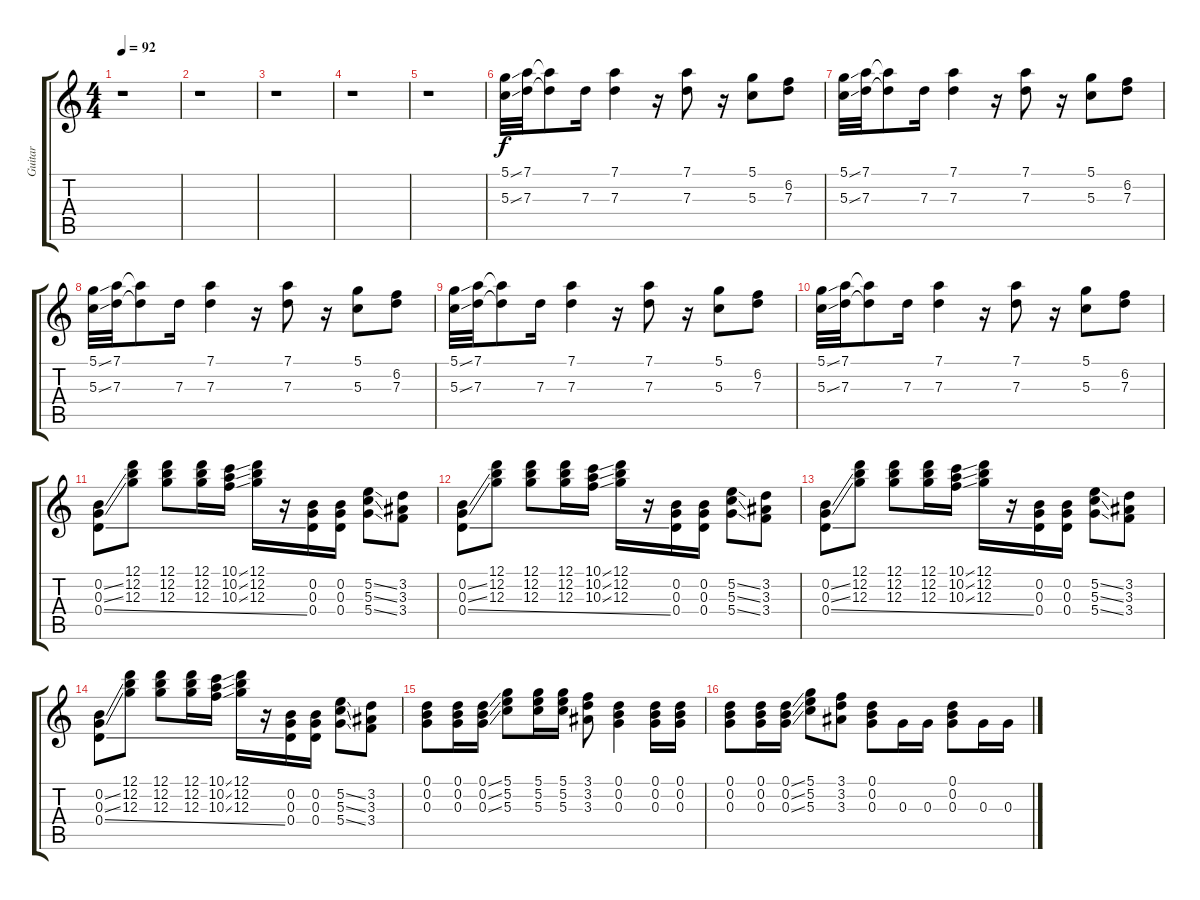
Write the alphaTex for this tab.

\track ("Guitar" "Guitar") {instrument acousticguitarsteel}
\staff {score tabs}
\tuning (D4 B3 G3 D3 A2 E2) {hide}
\ts (4 4)
\tempo 92
\clef g2
\ks c
r.1{dy f instrument acousticguitarsteel} |
r.1 |
r.1 |
r.1 |
r.1 |
(5.1{ss} 5.3{ss}).32 (7.1 7.3).32 (7.1{t} 7.3{t}).8 7.3.16 (7.1 7.3).4 r.16 (7.1 7.3).8 r.16 (5.1 5.3).8 (6.2 7.3).8 |
(5.1{ss} 5.3{ss}).32 (7.1 7.3).32 (7.1{t} 7.3{t}).8 7.3.16 (7.1 7.3).4 r.16 (7.1 7.3).8 r.16 (5.1 5.3).8 (6.2 7.3).8 |
(5.1{ss} 5.3{ss}).32 (7.1 7.3).32 (7.1{t} 7.3{t}).8 7.3.16 (7.1 7.3).4 r.16 (7.1 7.3).8 r.16 (5.1 5.3).8 (6.2 7.3).8 |
(5.1{ss} 5.3{ss}).32 (7.1 7.3).32 (7.1{t} 7.3{t}).8 7.3.16 (7.1 7.3).4 r.16 (7.1 7.3).8 r.16 (5.1 5.3).8 (6.2 7.3).8 |
(5.1{ss} 5.3{ss}).32 (7.1 7.3).32 (7.1{t} 7.3{t}).8 7.3.16 (7.1 7.3).4 r.16 (7.1 7.3).8 r.16 (5.1 5.3).8 (6.2 7.3).8 |
(0.2{ss} 0.3{ss} 0.4{ss}).8 (12.1 12.2 12.3).8 (12.1 12.2 12.3).8 (12.1 12.2 12.3).16 (10.1{ss} 10.2{ss} 10.3{ss}).16 (12.1 12.2 12.3).16 r.16 (0.2 0.3 0.4).16 (0.2 0.3 0.4).16 (5.2{ss} 5.3{ss} 5.4{ss}).8 (3.2 3.3 3.4).8 |
(0.2{ss} 0.3{ss} 0.4{ss}).8 (12.1 12.2 12.3).8 (12.1 12.2 12.3).8 (12.1 12.2 12.3).16 (10.1{ss} 10.2{ss} 10.3{ss}).16 (12.1 12.2 12.3).16 r.16 (0.2 0.3 0.4).16 (0.2 0.3 0.4).16 (5.2{ss} 5.3{ss} 5.4{ss}).8 (3.2 3.3 3.4).8 |
(0.2{ss} 0.3{ss} 0.4{ss}).8 (12.1 12.2 12.3).8 (12.1 12.2 12.3).8 (12.1 12.2 12.3).16 (10.1{ss} 10.2{ss} 10.3{ss}).16 (12.1 12.2 12.3).16 r.16 (0.2 0.3 0.4).16 (0.2 0.3 0.4).16 (5.2{ss} 5.3{ss} 5.4{ss}).8 (3.2 3.3 3.4).8 |
(0.2{ss} 0.3{ss} 0.4{ss}).8 (12.1 12.2 12.3).8 (12.1 12.2 12.3).8 (12.1 12.2 12.3).16 (10.1{ss} 10.2{ss} 10.3{ss}).16 (12.1 12.2 12.3).16 r.16 (0.2 0.3 0.4).16 (0.2 0.3 0.4).16 (5.2{ss} 5.3{ss} 5.4{ss}).8 (3.2 3.3 3.4).8 |
(0.1 0.2 0.3).8 (0.1 0.2 0.3).16 (0.1{ss} 0.2{ss} 0.3{ss}).16 (5.1 5.2 5.3).8 (5.1 5.2 5.3).16 (5.1 5.2 5.3).16 (3.1 3.2 3.3).8 (0.1 0.2 0.3).4 (0.1 0.2 0.3).16 (0.1 0.2 0.3).16 |
(0.1 0.2 0.3).8 (0.1 0.2 0.3).16 (0.1{ss} 0.2{ss} 0.3{ss}).16 (5.1 5.2 5.3).8 (3.1 3.2 3.3).8 (0.1 0.2 0.3).8 0.3.16 0.3.16 (0.1 0.2 0.3).8 0.3.16 0.3.16
